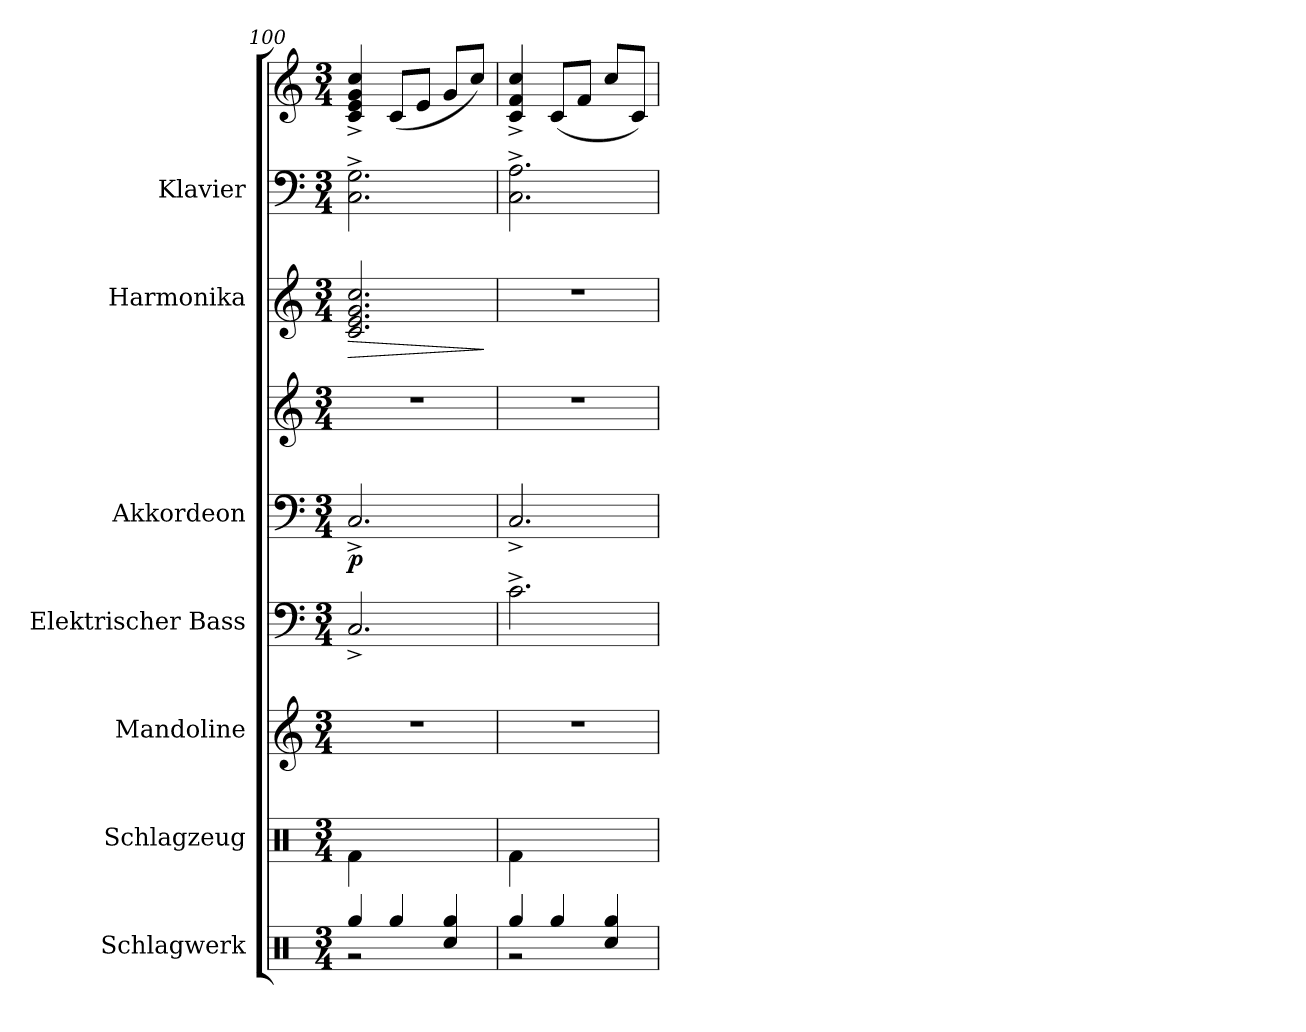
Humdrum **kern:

**kern	**kern	**kern	**kern	**kern	**kern	**dynam	**kern	**dynam	**kern	**kern
*part7	*part6	*part5	*part4	*part3	*part3	*part3	*part2	*part2	*part1	*part1
*staff9	*staff8	*staff7	*staff6	*staff5	*staff4	*staff4/5	*staff3	*staff3	*staff2	*staff1
*I"Schlagwerk	*I"Schlagzeug	*I"Mandoline	*I"Elektrischer Bass	*I"Akkordeon	*	*	*I"Harmonika	*	*I"Klavier	*
*I'Schlw.	*I'Schlgz.	*I'Mand.	*I'E-B.	*I'Akk.	*	*	*	*	*I'Klav.	*
*clefX	*clefX	*clefG2	*clefF4	*clefF4	*clefG2	*	*clefG2	*	*clefF4	*clefG2
*	*	*	*ITrd7c12	*	*	*	*	*	*	*
*k[]	*k[]	*k[]	*k[]	*k[]	*k[]	*	*k[]	*	*k[]	*k[]
*M3/4	*M3/4	*M3/4	*M3/4	*M3/4	*M3/4	*	*M3/4	*	*M3/4	*M3/4
=100	=100	=100	=100	=100	=100	=100	=100	=100	=100	=100
*^	*^	*	*	*	*	*	*	*	*	*
!	!	!	!	!	!	!	!	!LO:DY:b=2	!	!LO:HP:b	!	!
4Rgg/	2r	2.ryy	4Rf\	2.r	2.CC^/	2.C^/	2.r	p	2.c/ 2.e/ 2.g/ 2.cc/	>	2.C\^ 2.G\^	4c/^ 4e/^ 4g/^ 4cc/^
4Rgg/	.	.	2ryy	.	.	.	.	.	.	.	.	(8c/L
.	.	.	.	.	.	.	.	.	.	.	.	8e/J
4Rgg/	4Rcc/	.	.	.	.	.	.	.	.	.	.	8g/L
.	.	.	.	.	.	.	.	.	.	.	.	8cc/J)
*v	*v	*	*	*	*	*	*	*	*	*	*	*
*	*v	*v	*	*	*	*	*	*	*	*	*
.	.	.	.	.	.	.	.	]	.	.
=101	=101	=101	=101	=101	=101	=101	=101	=101	=101	=101
*^	*^	*	*	*	*	*	*	*	*	*
4Rgg/	2r	2.ryy	4Rf\	2.r	2.C^\	2.C^/	2.r	.	2.r	.	2.C\^ 2.A\^	4c/^ 4f/^ 4cc/^
4Rgg/	.	.	2ryy	.	.	.	.	.	.	.	.	(8c/L
.	.	.	.	.	.	.	.	.	.	.	.	8f/J
4Rgg/	4Rcc/	.	.	.	.	.	.	.	.	.	.	8cc/L
.	.	.	.	.	.	.	.	.	.	.	.	8c/J)
*v	*v	*	*	*	*	*	*	*	*	*	*	*
*	*v	*v	*	*	*	*	*	*	*	*	*
=	=	=	=	=	=	=	=	=	=	=
*-	*-	*-	*-	*-	*-	*-	*-	*-	*-	*-
